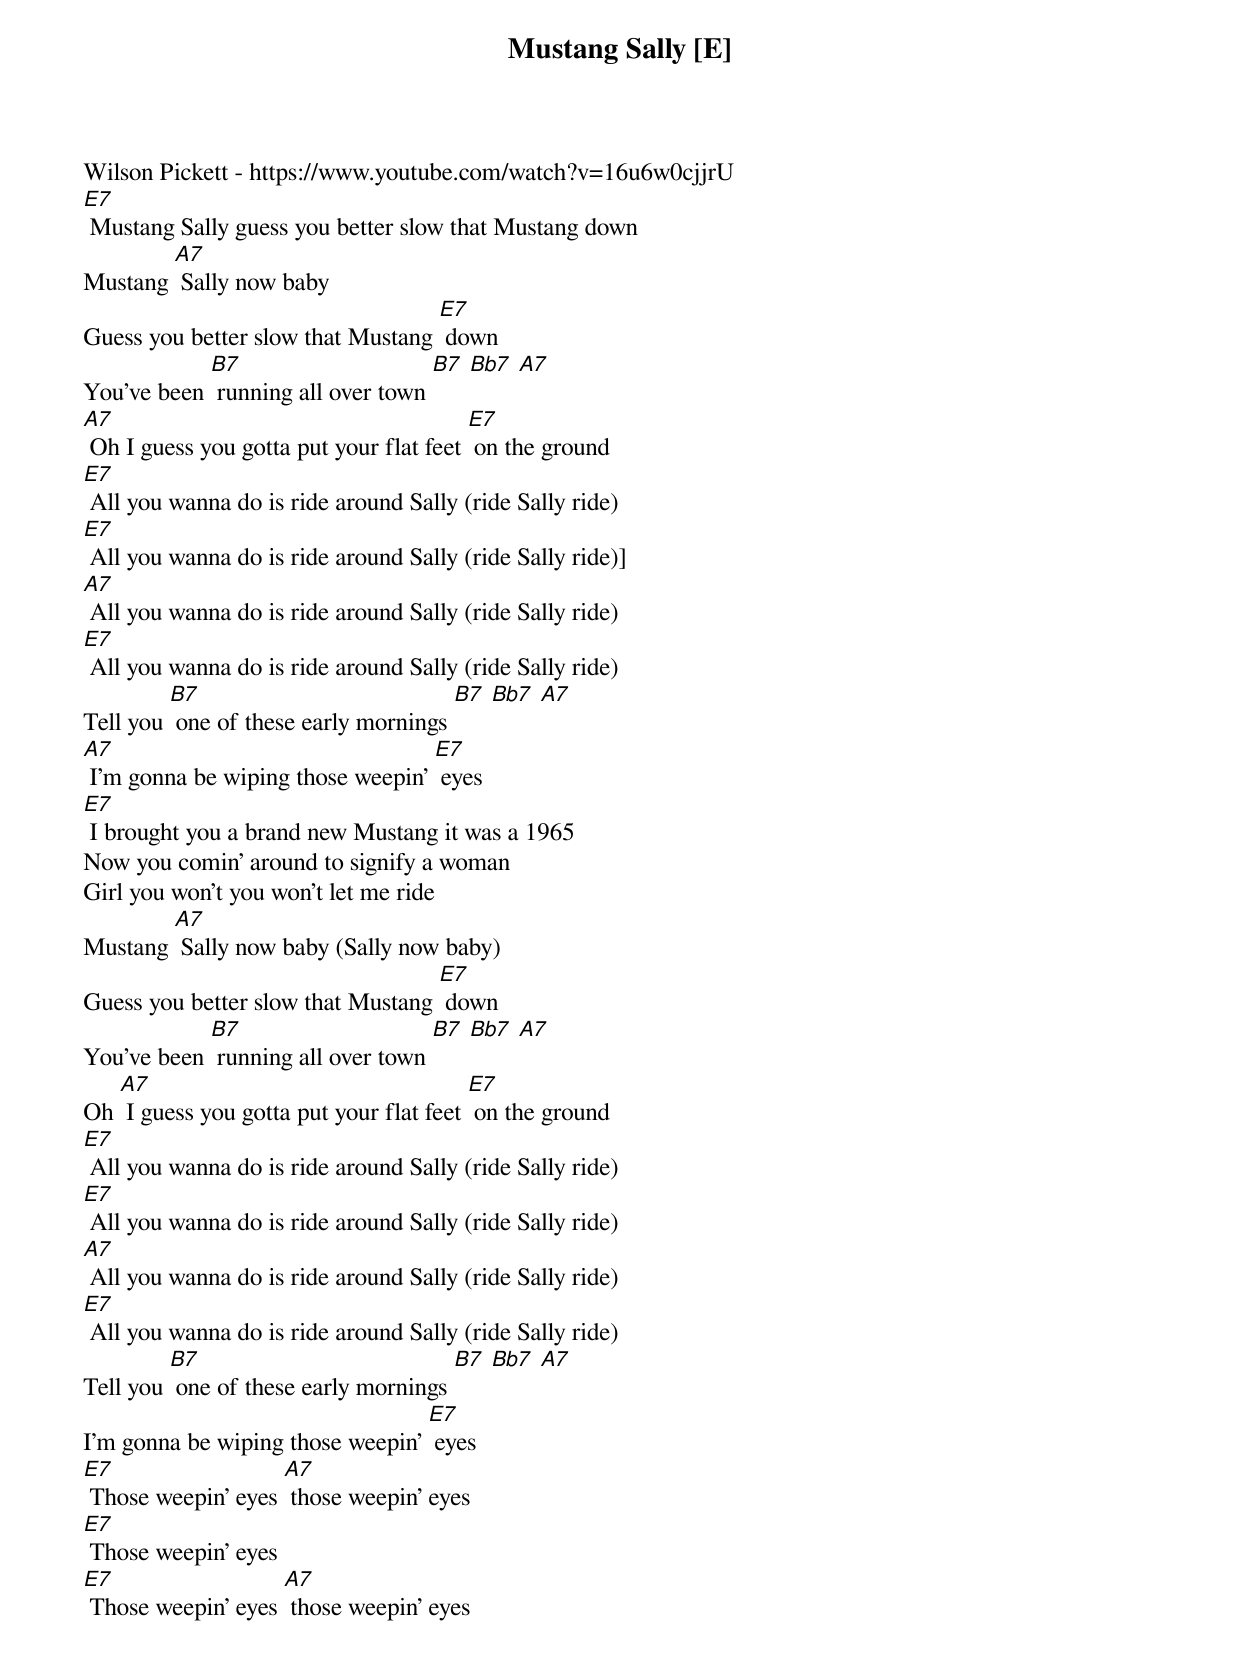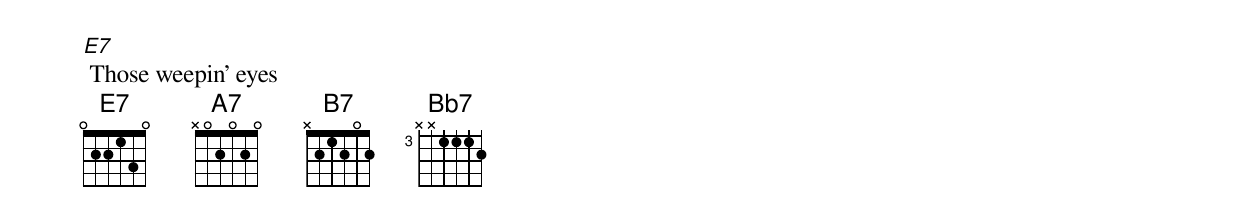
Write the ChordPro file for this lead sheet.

{t: Mustang Sally [E] }
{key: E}
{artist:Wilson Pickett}
Wilson Pickett - https://www.youtube.com/watch?v=16u6w0cjjrU
{c: }
[E7] Mustang Sally guess you better slow that Mustang down
Mustang [A7] Sally now baby
Guess you better slow that Mustang [E7] down
You've been [B7] running all over town [B7] [Bb7] [A7]
[A7] Oh I guess you gotta put your flat feet [E7] on the ground
{c: }
[E7] All you wanna do is ride around Sally (ride Sally ride)
[E7] All you wanna do is ride around Sally (ride Sally ride)]
[A7] All you wanna do is ride around Sally (ride Sally ride)
[E7] All you wanna do is ride around Sally (ride Sally ride)
Tell you [B7] one of these early mornings [B7] [Bb7] [A7]
[A7] I'm gonna be wiping those weepin' [E7] eyes
{c: }
[E7] I brought you a brand new Mustang it was a 1965
Now you comin' around to signify a woman
Girl you won't you won't let me ride
Mustang [A7] Sally now baby (Sally now baby)
Guess you better slow that Mustang [E7] down
You've been [B7] running all over town [B7] [Bb7] [A7]
Oh [A7] I guess you gotta put your flat feet [E7] on the ground
{c: }
[E7] All you wanna do is ride around Sally (ride Sally ride)
[E7] All you wanna do is ride around Sally (ride Sally ride)
[A7] All you wanna do is ride around Sally (ride Sally ride)
[E7] All you wanna do is ride around Sally (ride Sally ride)
Tell you [B7] one of these early mornings [B7] [Bb7] [A7]
I'm gonna be wiping those weepin' [E7] eyes
{c: }
[E7] Those weepin' eyes [A7] those weepin' eyes
[E7] Those weepin' eyes
[E7] Those weepin' eyes [A7] those weepin' eyes
[E7] Those weepin' eyes
